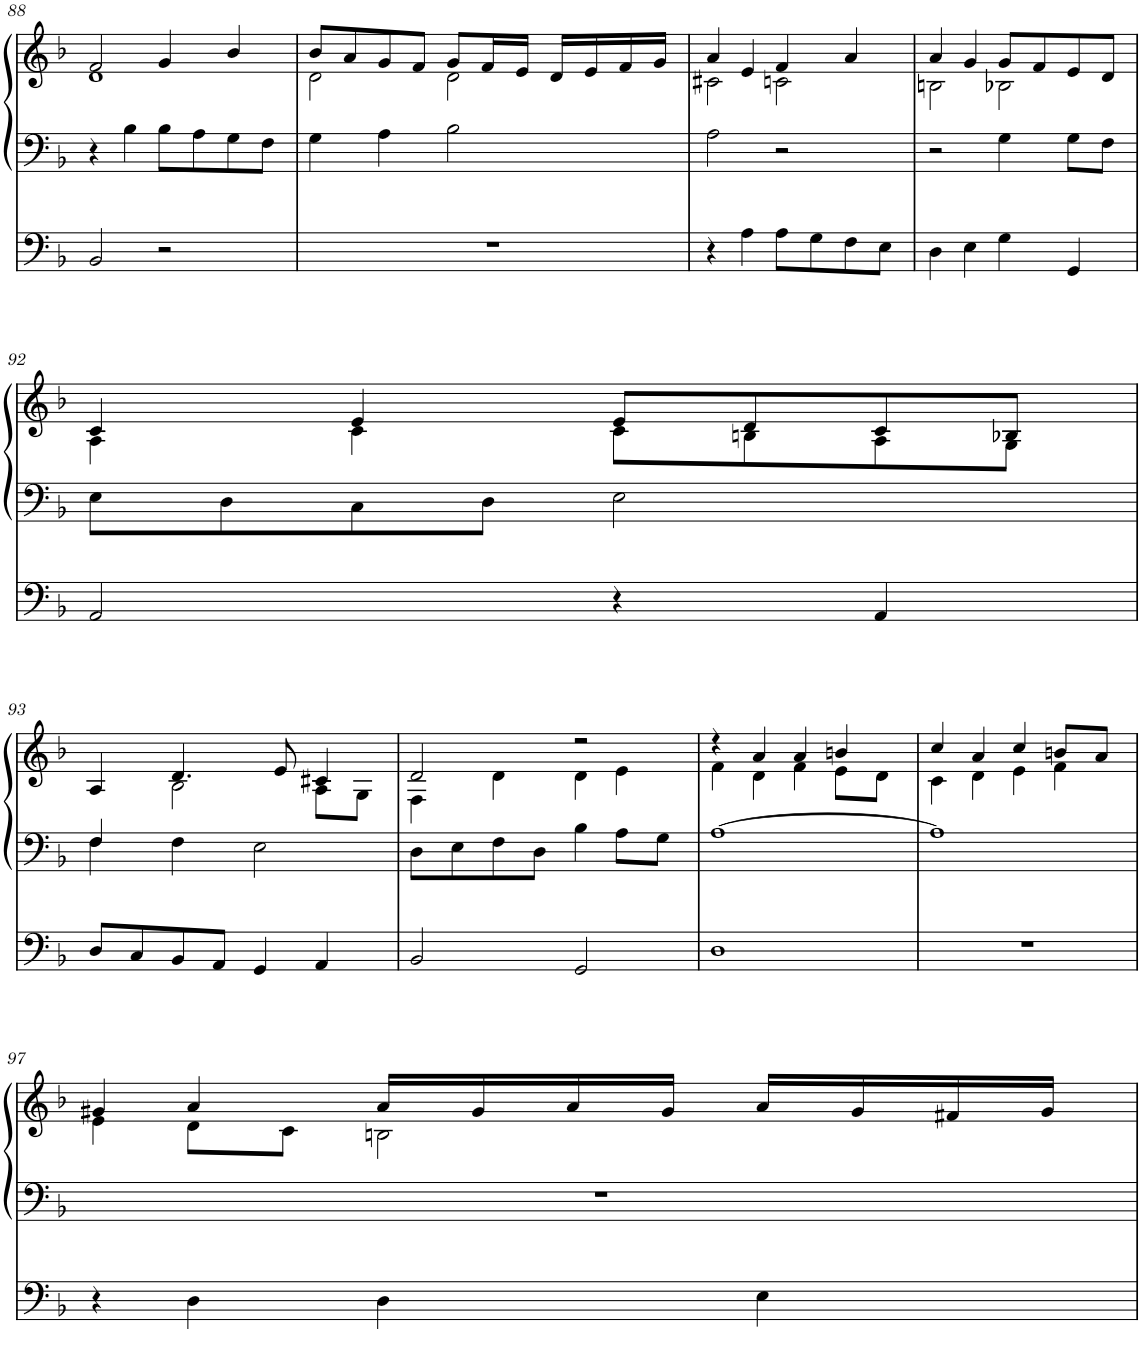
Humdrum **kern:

**kern	**kern	**kern
*part2	*part1	*part1
*staff3	*staff2	*staff1
*I"Pedal	*I"linke Hand	*
!!LO:PB:g=z
*clefF4	*clefF4	*clefG2
*k[b-]	*k[b-]	*k[b-]
*M4/4	*M4/4	*M4/4
=88	=88	=88
*	*	*^
2BB-/	4r	2f/	1d
.	4B-\	.	.
2r	8B-\L	4g/	.
.	8A\	.	.
.	8G\	4b-/	.
.	8F\J	.	.
=89	=89	=89	=89
1r	4G\	8b-/L	2d\
.	.	8a/	.
.	4A\	8g/	.
.	.	8f/J	.
.	2B-\	8g/L	2d\
.	.	16f/L	.
.	.	16e/JJ	.
.	.	16d/LL	.
.	.	16e/	.
.	.	16f/	.
.	.	16g/JJ	.
=90	=90	=90	=90
4r	2A\	4a/	2c#X\
4A\	.	4e/	.
8A\L	2r	4f/	2cn\
8G\	.	.	.
8F\	.	4a/	.
8E\J	.	.	.
=91	=91	=91	=91
4D\	2r	4a/	2Bn\
4E\	.	4g/	.
4G\	4G\	8g/L	2B-X\
.	.	8f/	.
4GG/	8G\L	8e/	.
.	8F\J	8d/J	.
!!LO:LB:g=z	!!
=92	=92	=92	=92
2AA/	8E\L	4c/	4A\
.	8D\	.	.
.	8C\	4e/	4c\
.	8D\J	.	.
4r	2E\	8e/L	8c\L
.	.	8d/	8Bn\
4AA/	.	8c/	8A\
.	.	8B-X/J	8G\J
!!LO:LB:g=z	!!
=93	=93	=93	=93
*	*^	*	*
8D/L	4F/	4F\	4A/	4ryy
8C/	.	.	.	.
8BB-/	4F\	2.ryy	4.d/	2B-\
8AA/J	.	.	.	.
4GG/	2E\	.	.	.
.	.	.	8e/	.
4AA/	.	.	4c#X/	8A\L
.	.	.	.	8G\J
*	*v	*v	*	*
=94	=94	=94	=94
2BB-/	8D\L	2d/	4F\
.	8E\	.	.
.	8F\	.	4d\
.	8D\J	.	.
2GG/	4B-\	2r	4d\
.	8A\L	.	4e\
.	8G\J	.	.
=95	=95	=95	=95
1D	[1A	4r	4f\
.	.	4a/	4d\
.	.	4a/	4f\
.	.	4bn/	8e\L
.	.	.	8d\J
=96	=96	=96	=96
1r	1A]	4cc/	4c\
.	.	4a/	4d\
.	.	4cc/	4e\
.	.	8bn/L	4f\
.	.	8a/J	.
!!LO:LB:g=z	!!
=97	=97	=97	=97
4r	1r	4g#X/	4e\
4D\	.	4a/	8d\L
.	.	.	8c\J
4D\	.	16a/LL	2Bn\
.	.	16g#/	.
.	.	16a/	.
.	.	16g#/JJ	.
4E\	.	16a/LL	.
.	.	16g#/	.
.	.	16f#X/	.
.	.	16g#/JJ	.
*	*	*v	*v
=	=	=
*-	*-	*-
